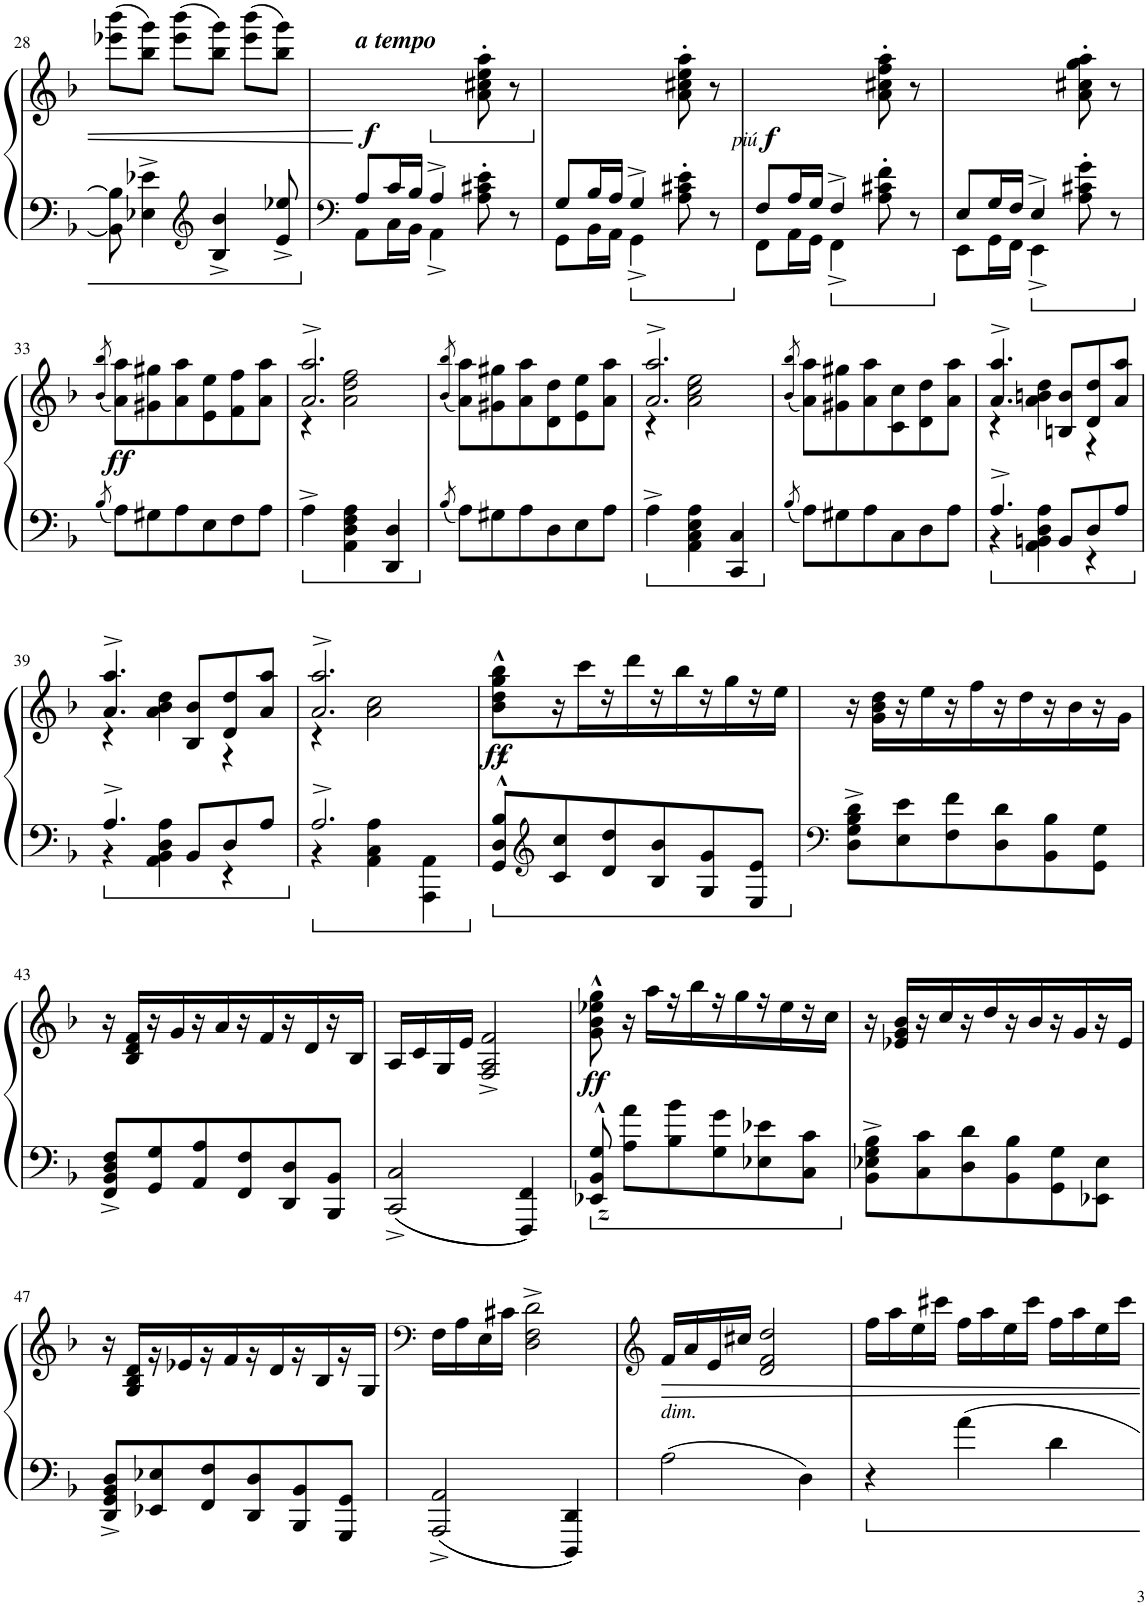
**kern	**kern	**dynam
*part1	*part1	*part1
*staff2	*staff1	*staff1/2
*I"Piano	*	*
*I'Pno.	*	*
!!LO:PB:g=z
*clefF4	*clefG2	*
*k[b-]	*k[b-]	*
*M3/4	*M3/4	*
=28	=28	=28
8BB-\] 8B-\]	(8eee-X\ 8bbb-\L	.
4E-X\^ 4e-X\^	8bb-\ 8ggg\J)	.
.	(8eee-\ 8bbb-\L	.
*clefG2	*	*
4B-/^ 4b-/^	8bb-\ 8ggg\J)	.
.	(8eee-\ 8bbb-\L	.
8e-/^ 8ee-X/^	8bb-\ 8ggg\J)	.
=29	=29	=29
*clefF4	*	*
*^	*	*
!	!	!LO:TX:a:Bi:t=a tempo	!
!	!	!	!LO:DY:b
8A/L	8AA\L	2ryy	f
16c/L	16C\L	.	.
16B-/JJ	16BB-\JJ	.	.
*ped	*	*	*
4A^/	4AA^\	.	.
4ryy	8A\' 8c#X\' 8e\'	8a\' 8cc#X\' 8ee\' 8aa\'	.
.	8r	8r	.
=30	=30	=30	=30
*	*	*Xped	*
8G/L	8GG\L	2ryy	.
16B-/L	16BB-\L	.	.
16A/JJ	16AA\JJ	.	.
4G^/	4GG^\	.	.
4ryy	8A\' 8c#X\' 8e\'	8a\' 8cc#X\' 8ee\' 8aa\'	.
.	8r	8r	.
=31	=31	=31	=31
!	!	!	!LO:DY:b
!	!	!	!LO:DY:n=1:b
8F/L	8FF\L	2ryy	other-dynamics f
16A/L	16AA\L	.	.
16G/JJ	16GG\JJ	.	.
4F^/	4FF^\	.	.
4ryy	8A\' 8c#X\' 8f\'	8a\' 8cc#X\' 8ff\' 8aa\'	.
.	8r	8r	.
=32	=32	=32	=32
8E/L	8EE\L	2ryy	.
16G/L	16GG\L	.	.
16F/JJ	16FF\JJ	.	.
4E^/	4EE^\	.	.
4ryy	8A\' 8c#X\' 8g\'	8a\' 8cc#X\' 8gg\' 8aa\'	.
.	8r	8r	.
*v	*v	*	*
!!LO:LB:g=z
=33	=33	=33
8qB-/	(8qb-/ 8qbb-/	.
!	!	!LO:DY:b
8A\L	8a\ 8aa\L)	ff
8G#X\	8g#X\ 8gg#X\	.
8A\	8a\ 8aa\	.
8E\	8e\ 8ee\	.
8F\	8f\ 8ff\	.
8A\J	8a\ 8aa\J	.
=34	=34	=34
*	*^	*
4A^\	2.a/^ 2.aa/^	4r	.
4AA\ 4D\ 4F\ 4A\	.	2a\ 2dd\ 2ff\	.
4DD/ 4D/	.	.	.
*	*v	*v	*
=35	=35	=35
8qB-/	(8qb-/ 8qbb-/	.
8A\L	8a\ 8aa\L)	.
8G#X\	8g#X\ 8gg#X\	.
8A\	8a\ 8aa\	.
8D\	8d\ 8dd\	.
8E\	8e\ 8ee\	.
8A\J	8a\ 8aa\J	.
=36	=36	=36
*	*^	*
4A^\	2.a/^ 2.aa/^	4r	.
4AA\ 4C\ 4E\ 4A\	.	2a\ 2cc\ 2ee\	.
4CC/ 4C/	.	.	.
*	*v	*v	*
=37	=37	=37
8qB-/	(8qb-/ 8qbb-/	.
8A\L	8a\ 8aa\L)	.
8G#X\	8g#X\ 8gg#X\	.
8A\	8a\ 8aa\	.
8C\	8c\ 8cc\	.
8D\	8d\ 8dd\	.
8A\J	8a\ 8aa\J	.
=38	=38	=38
*^	*^	*
4.A^/	4r	4.a/^ 4.aa/^	4r	.
.	4AA\ 4BBn\ 4D\ 4A\	.	4a\ 4bn\ 4dd\	.
8BB/L	.	8Bn/ 8b/L	.	.
8D/	4r	8d/ 8dd/	4r	.
8A/J	.	8a/ 8aa/J	.	.
!!LO:LB:g=z	!!
=39	=39	=39	=39	=39
4.A^/	4r	4.a/^ 4.aa/^	4r	.
.	4AA\ 4BB-\ 4D\ 4A\	.	4a\ 4b-\ 4dd\	.
8BB-/L	.	8B-/ 8b-/L	.	.
8D/	4r	8d/ 8dd/	4r	.
8A/J	.	8a/ 8aa/J	.	.
=40	=40	=40	=40	=40
2.A^/	4r	2.a/^ 2.aa/^	4r	.
.	4AA\ 4C\ 4A\	.	2a\ 2cc\	.
.	4AAA\ 4AA\	.	.	.
*	*	*v	*v	*
=41	=41	=41	=41
!	!	!	!LO:DY:b
!	!	!	!LO:DY:n=1:b
*v	*v	*	*
8GG/^^ 8D/^^ 8B-/^^L	8b-\^^ 8dd\^^ 8gg\^^ 8bb-\^^L	ff other-dynamics
*clefG2	*	*
8c/ 8cc/	16r	.
.	16ccc\	.
8d/ 8dd/	16r	.
.	16ddd\	.
8B-/ 8b-/	16r	.
.	16bb-\	.
8G/ 8g/	16r	.
.	16gg\	.
8E/ 8e/J	16r	.
.	16ee\JJ	.
=42	=42	=42
*clefF4	*	*
8D\^ 8G\^ 8B-\^ 8d\^L	16r	.
.	16g\ 16b-\ 16dd\LL	.
8E\ 8e\	16r	.
.	16ee\	.
8F\ 8f\	16r	.
.	16ff\	.
8D\ 8d\	16r	.
.	16dd\	.
8BB-\ 8B-\	16r	.
.	16b-\	.
8GG\ 8G\J	16r	.
.	16g\JJ	.
!!LO:LB:g=z
=43	=43	=43
8FF/^ 8BB-/^ 8D/^ 8F/^L	16r	.
.	16B-/ 16d/ 16f/LL	.
8GG/ 8G/	16r	.
.	16g/	.
8AA/ 8A/	16r	.
.	16a/	.
8FF/ 8F/	16r	.
.	16f/	.
8DD/ 8D/	16r	.
.	16d/	.
8BBB-/ 8BB-/J	16r	.
.	16B-/JJ	.
=44	=44	=44
2CC/^ 2C/^	16A/LL	.
.	16c/	.
.	16G/	.
.	16e/JJ	.
.	2F/^ 2A/^ 2f/^	.
4FFF/ 4FF/	.	.
=45	=45	=45
!	!	!LO:DY:b=2
!	!	!LO:DY:n=1:b
8EE-X/^^ 8BB-/^^ 8G/^^	8g\^^ 8b-\^^ 8ee-X\^^ 8gg\^^	other-dynamics ff
8A\ 8a\L	16r	.
.	16aa\LL	.
8B-\ 8b-\	16r	.
.	16bb-\	.
8G\ 8g\	16r	.
.	16gg\	.
8E-X\ 8e-X\	16r	.
.	16ee-\	.
8C\ 8c\J	16r	.
.	16cc\JJ	.
=46	=46	=46
8BB-\^ 8E-X\^ 8G\^ 8B-\^L	16r	.
.	16e-X/ 16g/ 16b-/LL	.
8C\ 8c\	16r	.
.	16cc/	.
8D\ 8d\	16r	.
.	16dd/	.
8BB-\ 8B-\	16r	.
.	16b-/	.
8GG\ 8G\	16r	.
.	16g/	.
8EE-X\ 8E-\J	16r	.
.	16e-/JJ	.
!!LO:LB:g=z
=47	=47	=47
8DD/^ 8GG/^ 8BB-/^ 8D/^L	16r	.
.	16G/ 16B-/ 16d/LL	.
8EE-X/ 8E-X/	16r	.
.	16e-X/	.
8FF/ 8F/	16r	.
.	16f/	.
8DD/ 8D/	16r	.
.	16d/	.
8BBB-/ 8BB-/	16r	.
.	16B-/	.
8GGG/ 8GG/J	16r	.
.	16G/JJ	.
=48	=48	=48
*	*clefF4	*
2AAA/^ 2AA/^	16F\LL	.
.	16A\	.
.	16E\	.
.	16c#X\JJ	.
.	2D\^ 2F\^ 2d\^	.
4DDD/ 4DD/	.	.
=49	=49	=49
*	*clefG2	*
!	!LO:TX:b:i:t=dim.	!
2A\	16f/LL	.
.	16a/	.
.	16e/	.
.	16cc#X/JJ	.
.	2d/ 2f/ 2dd/	.
4D\	.	.
=50	=50	=50
4r	16ff\LL	.
.	16aa\	.
.	16ee\	.
.	16ccc#X\JJ	.
4a\	16ff\LL	.
.	16aa\	.
.	16ee\	.
.	16ccc#\JJ	.
4d\	16ff\LL	.
.	16aa\	.
.	16ee\	.
.	16ccc#\JJ	.
=	=	=
*-	*-	*-
